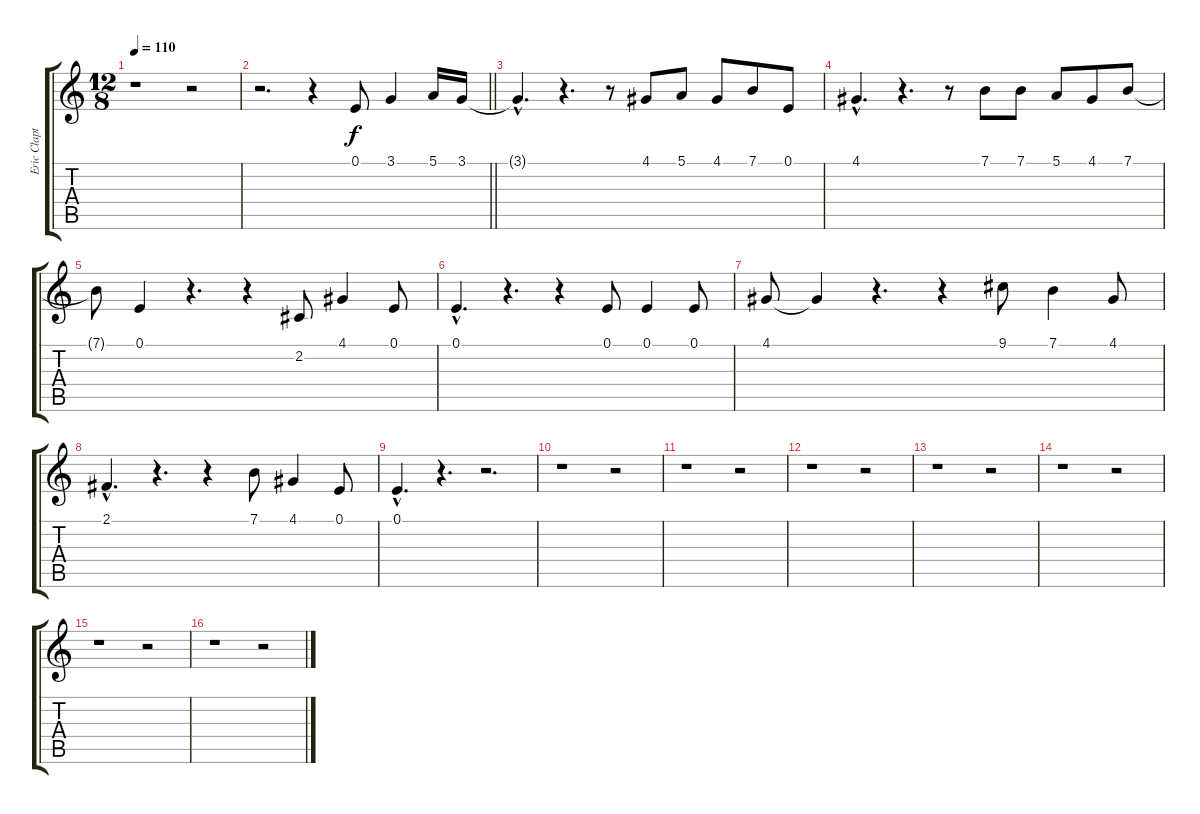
\track ("Eric Clapton Voice" "Eric Clapt") {instrument harmonica}
\staff {score tabs}
\tuning (E4 B3 G3 D3 A2 E2) {hide}
\ts (12 8)
\tempo 110
\clef g2
\ks c
r.1{dy f} r.2 |
\barLineRight lightlight
r.2{d} r.4 0.1.8 3.1.4 5.1.16 3.1.16 |
3.1{hac t}.4{d} r.4{d} r.8 4.1.8 5.1.8 4.1.8 7.1.8 0.1.8 |
4.1{hac}.4{d} r.4{d} r.8 7.1.8 7.1.8 5.1.8 4.1.8 7.1.8 |
7.1{t}.8 0.1.4 r.4{d} r.4 2.2.8 4.1.4 0.1.8 |
0.1{hac}.4{d} r.4{d} r.4 0.1.8 0.1.4 0.1.8 |
4.1.8 4.1{t}.4 r.4{d} r.4 9.1.8 7.1.4 4.1.8 |
2.1{hac}.4{d} r.4{d} r.4 7.1.8 4.1.4 0.1.8 |
0.1{hac}.4{d} r.4{d} r.2{d} |
r.1 r.2 |
r.1 r.2 |
r.1 r.2 |
r.1 r.2 |
r.1 r.2 |
r.1 r.2 |
r.1 r.2
